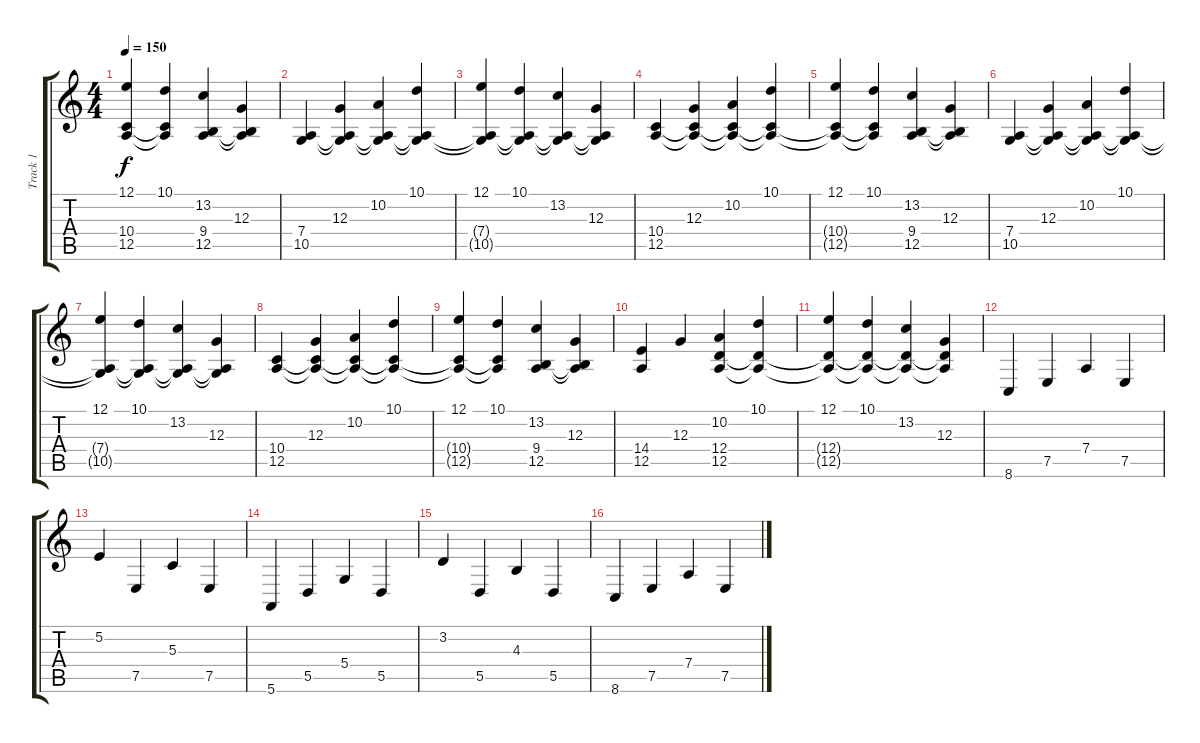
\track ("Track 1" "Track 1") {instrument acousticgrandpiano}
\staff {score tabs}
\tuning (E4 B3 G3 D3 A2 E2) {hide}
\ts (4 4)
\tempo 150
\clef g2
\ks c
(12.1 10.4{t} 12.5{t}).4{dy f} (10.1 10.4{t} 12.5{t}).4 (13.2 9.4 12.5).4 (12.3 9.4{t} 12.5{t}).4 |
(7.4 10.5).4 (12.3 7.4{t} 10.5{t}).4 (10.2 7.4{t} 10.5{t}).4 (10.1 7.4{t} 10.5{t}).4 |
(12.1 7.4{t} 10.5{t}).4 (10.1 7.4{t} 10.5{t}).4 (13.2 7.4{t} 10.5{t}).4 (12.3 7.4{t} 10.5{t}).4 |
(10.4 12.5).4 (12.3 10.4{t} 12.5{t}).4 (10.2 10.4{t} 12.5{t}).4 (10.1 10.4{t} 12.5{t}).4 |
(12.1 10.4{t} 12.5{t}).4 (10.1 10.4{t} 12.5{t}).4 (13.2 9.4 12.5).4 (12.3 9.4{t} 12.5{t}).4 |
(7.4 10.5).4 (12.3 7.4{t} 10.5{t}).4 (10.2 7.4{t} 10.5{t}).4 (10.1 7.4{t} 10.5{t}).4 |
(12.1 7.4{t} 10.5{t}).4 (10.1 7.4{t} 10.5{t}).4 (13.2 7.4{t} 10.5{t}).4 (12.3 7.4{t} 10.5{t}).4 |
(10.4 12.5).4 (12.3 10.4{t} 12.5{t}).4 (10.2 10.4{t} 12.5{t}).4 (10.1 10.4{t} 12.5{t}).4 |
(12.1 10.4{t} 12.5{t}).4 (10.1 10.4{t} 12.5{t}).4 (13.2 9.4 12.5).4 (12.3 9.4{t} 12.5{t}).4 |
(14.4 12.5).4 12.3.4 (10.2 12.4 12.5).4 (10.1 12.4{t} 12.5{t}).4 |
(12.1 12.4{t} 12.5{t}).4 (10.1 12.4{t} 12.5{t}).4 (13.2 12.4{t} 12.5{t}).4 (12.3 12.4{t} 12.5{t}).4 |
8.6.4 7.5.4 7.4.4 7.5.4 |
5.2.4 7.5.4 5.3.4 7.5.4 |
5.6.4 5.5.4 5.4.4 5.5.4 |
3.2.4 5.5.4 4.3.4 5.5.4 |
8.6.4 7.5.4 7.4.4 7.5.4
